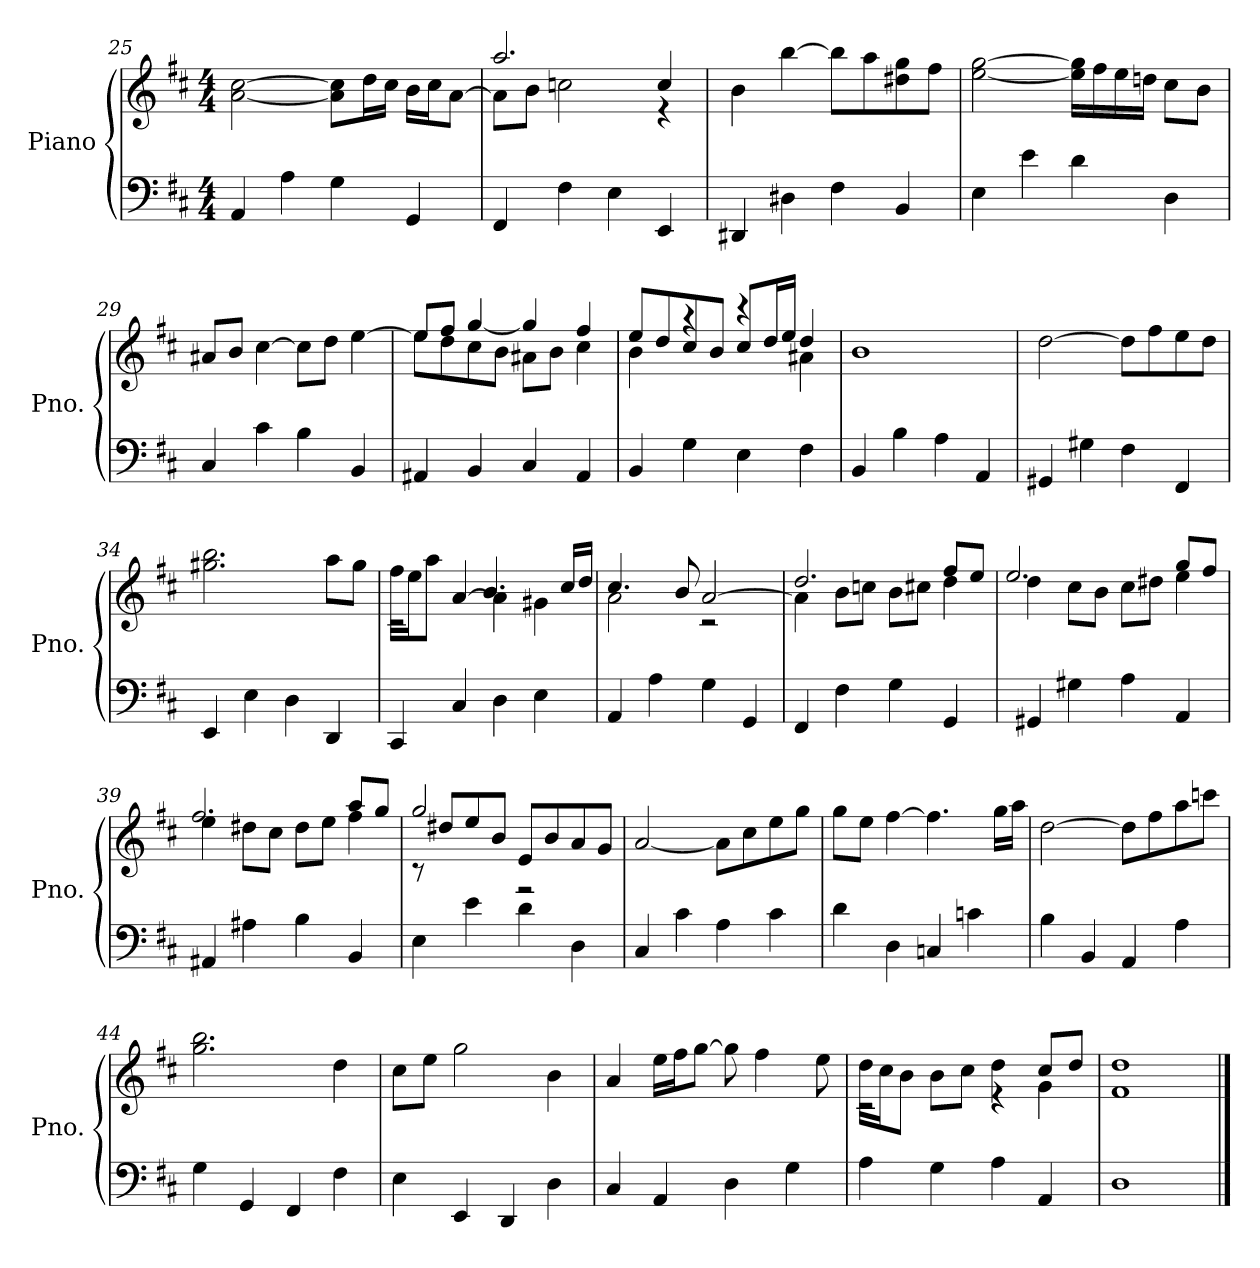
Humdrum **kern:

**kern	**kern
*part1	*part1
*staff2	*staff1
*I"Piano	*
*I'Pno.	*
*clefF4	*clefG2
*k[f#c#]	*k[f#c#]
*M4/4	*M4/4
=25	=25
4AA/	[2a\ [2cc#\
4A\	.
4G\	8a\] 8cc#\]L
.	16dd\L
.	16cc#\JJ
4GG/	16b\LL
.	16cc#\J
.	[8a\J
=26	=26
*	*^
4FF#/	8a\L]	2.aa/
.	8b\J	.
4F#\	2ccn\	.
4E\	.	.
4EE/	4cc/	4r
*	*v	*v
=27	=27
4DD#X/	4b\
4D#X\	[4bb\
4F#\	8bb\L]
.	8aa\
4BB/	8dd#X\ 8gg\
.	8ff#\J
=28	=28
4E\	[2ee\ [2gg\
4e\	.
4d\	16ee\] 16gg\]LL
.	16ff#\
.	16ee\
.	16ddn\JJ
4D\	8cc#\L
.	8b\J
!!LO:PB:g=z
=29	=29
4C#/	8a#X/L
.	8b/J
4c#\	[4cc#\
4B\	8cc#\L]
.	8dd\J
4BB/	[4ee\
=30	=30
*	*^
4AA#X/	8ee\L]	8ee/L
.	8dd\	8ff#/J
4BB/	8cc#\	[4gg/
.	8b\J	.
4C#/	8a#X\L	4gg/]
.	8b\J	.
4AA#/	4cc#\	4ff#/
=31	=31	=31
4BB/	4b\	8ee/L
.	.	8dd/
4G\	4r	8cc#/
.	.	8b/J
4E\	4r	8cc#/L
.	.	16dd/L
.	.	16ee/JJ
4F#\	4a#X\	4dd/
*	*v	*v
=32	=32
4BB/	1b
4B\	.
4A\	.
4AA/	.
=33	=33
4GG#X/	[2dd\
4G#X\	.
4F#\	8dd\L]
.	8ff#\
4FF#/	8ee\
.	8dd\J
=34	=34
4EE/	2.gg#X\ 2.bb\
4E\	.
4D\	.
4DD/	8aa\L
.	8gg#\J
!!LO:LB:g=z
=35	=35
*	*^
4CC#/	16ff#\LL	2r
.	16ee\J	.
.	8aa\J	.
4C#/	[4a/	.
4D\	4a\]	4.b/
4E\	4g#X\	.
.	.	16cc#/LL
.	.	16dd/JJ
=36	=36	=36
4AA/	4.cc#/	2a\
4A\	.	.
.	8b/	.
4G\	[2a/	2r
4GG/	.	.
=37	=37	=37
4FF#/	4a\]	2.dd/
4F#\	8b\L	.
.	8ccn\J	.
4G\	8b\L	.
.	8cc#X\J	.
4GG/	4dd\	8ff#/L
.	.	8ee/J
=38	=38	=38
4GG#X/	4dd\	2.ee/
4G#X\	8cc#\L	.
.	8b\J	.
4A\	8cc#\L	.
.	8dd#X\J	.
4AA/	4ee\	8gg/L
.	.	8ff#/J
!!LO:LB:g=z	!!
=39	=39	=39
4AA#X/	4ee\	2.ff#/
4A#X\	8dd#X\L	.
.	8cc#\J	.
4B\	8dd#\L	.
.	8ee\J	.
4BB/	4ff#\	8aa/L
.	.	8gg/J
=40	=40	=40
4E\	8rc	2gg/
.	8dd#X/L	.
4e\	8ee/	.
.	8b/J	.
4d\	8e/L	2r
.	8b/	.
4D\	8a/	.
.	8g/J	.
*	*v	*v
=41	=41
4C#/	[2a/
4c#\	.
4A\	8a\L]
.	8cc#\
4c#\	8ee\
.	8gg\J
=42	=42
4d\	8gg\L
.	8ee\J
4D\	[4ff#\
4Cn/	4.ff#\]
4cn\	.
.	16gg\LL
.	16aa\JJ
=43	=43
4B\	[2dd\
4BB/	.
4AA/	8dd\L]
.	8ff#\
4A\	8aa\
.	8cccn\J
!!LO:LB:g=z
=44	=44
4G\	2.gg\ 2.bb\
4GG/	.
4FF#/	.
4F#\	4dd\
=45	=45
4E\	8cc#\L
.	8ee\J
4EE/	2gg\
4DD/	.
4D\	4b\
=46	=46
4C#/	4a/
4AA/	16ee\LL
.	16ff#\J
.	[8gg\J
4D\	8gg\]
.	4ff#\
4G\	.
.	8ee\
=47	=47
*	*^
4A\	16dd\LL	2r
.	16cc#\J	.
.	8b\J	.
4G\	8b\L	.
.	8cc#\J	.
4A\	4dd\	4r
4AA/	4g\	8cc#/L
.	.	8dd/J
*	*v	*v
=48	=48
1D	1f# 1dd
==	==
*-	*-
